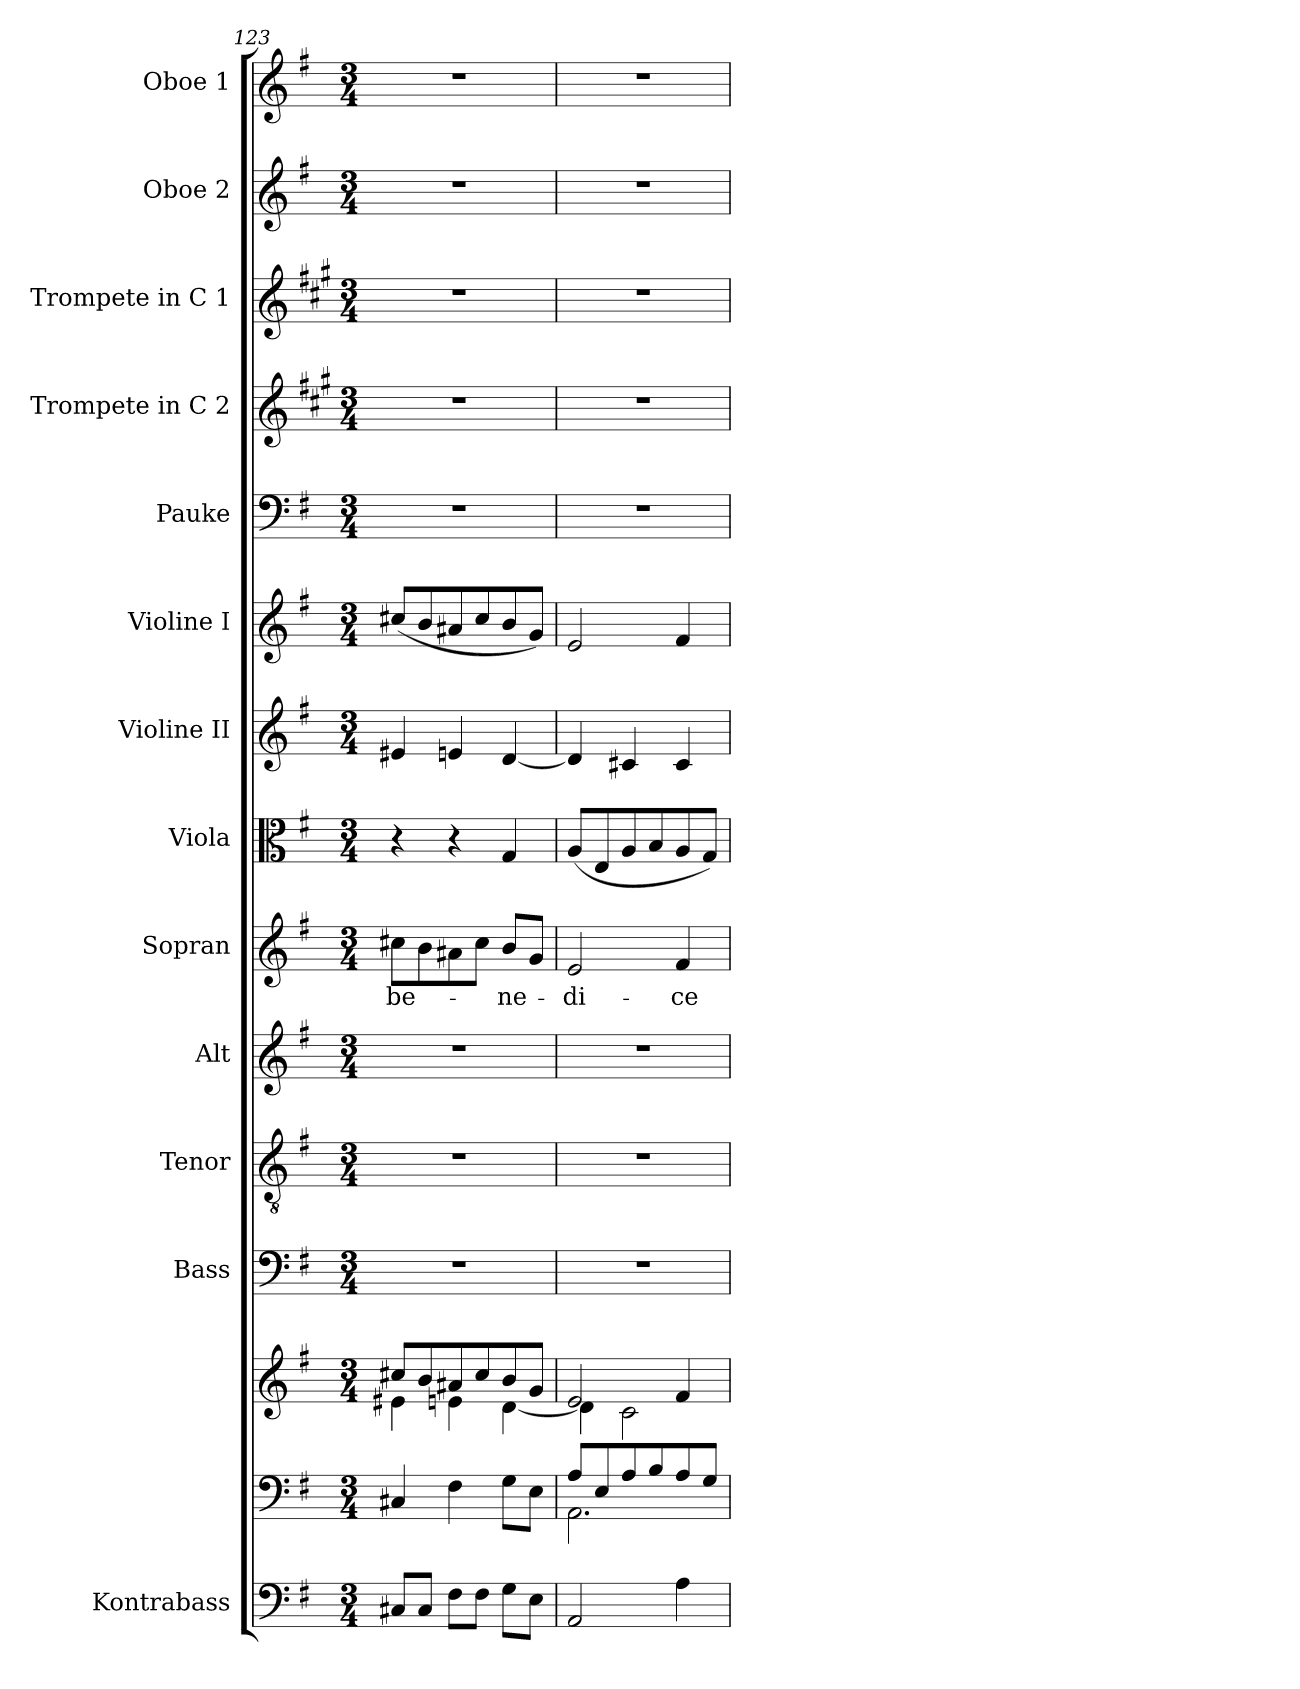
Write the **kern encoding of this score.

**kern	**kern	**kern	**kern	**kern	**kern	**kern	**text	**kern	**kern	**kern	**kern	**kern	**kern	**kern	**kern
*part14	*part13	*part13	*part12	*part11	*part10	*part9	*part9	*part8	*part7	*part6	*part5	*part4	*part3	*part2	*part1
*staff15	*staff14	*staff13	*staff12	*staff11	*staff10	*staff9	*staff9	*staff8	*staff7	*staff6	*staff5	*staff4	*staff3	*staff2	*staff1
*I"Kontrabass	*	*	*I"Bass	*I"Tenor	*I"Alt	*I"Sopran	*	*I"Viola	*I"Violine II	*I"Violine I	*I"Pauke	*I"Trompete in C 2	*I"Trompete in C 1	*I"Oboe 2	*I"Oboe 1
*I'Kb.	*	*	*I'B	*I'T	*I'A	*I'S	*	*I'Vla.	*I'Vl. II	*I'Vl. I	*I'Pk.	*	*	*I'Ob. 2	*I'Ob. 1
*clefF4	*clefF4	*clefG2	*clefF4	*clefGv2	*clefG2	*clefG2	*	*clefC3	*clefG2	*clefG2	*clefF4	*clefG2	*clefG2	*clefG2	*clefG2
*ITrd7c12	*	*	*	*	*	*	*	*	*	*	*	*ITrd1c2	*ITrd1c2	*	*
*k[f#]	*k[f#]	*k[f#]	*k[f#]	*k[f#]	*k[f#]	*k[f#]	*	*k[f#]	*k[f#]	*k[f#]	*k[f#]	*k[f#]	*k[f#]	*k[f#]	*k[f#]
*G:	*G:	*G:	*G:	*G:	*G:	*G:	*	*G:	*G:	*G:	*G:	*G:	*G:	*G:	*G:
*M3/4	*M3/4	*M3/4	*M3/4	*M3/4	*M3/4	*M3/4	*	*M3/4	*M3/4	*M3/4	*M3/4	*M3/4	*M3/4	*M3/4	*M3/4
=123	=123	=123	=123	=123	=123	=123	=123	=123	=123	=123	=123	=123	=123	=123	=123
*	*	*^	*	*	*	*	*	*	*	*	*	*	*	*	*
!	!	!	!	!	!	!	!	!LO:LY:b	!	!	!	!	!	!	!	!
8CC#X/L	4C#X/	8cc#X/L	4e#X\	2.r	2.r	2.r	8cc#X\L	be-	4r	4e#X/	(<8cc#X/L	2.r	2.r	2.r	2.r	2.r
8CC#/J	.	8b/	.	.	.	.	8b\	.	.	.	8b/	.	.	.	.	.
8FF#\L	4F#\	8a#X/	4en\	.	.	.	8a#X\	.	4r	4en/	8a#X/	.	.	.	.	.
8FF#\J	.	8cc#/	.	.	.	.	8cc#\J	.	.	.	8cc#/	.	.	.	.	.
!	!	!	!	!	!	!	!	!LO:LY:b	!	!	!	!	!	!	!	!
8GG\L	8G\L	8b/	[<4d\	.	.	.	8b/L	-ne-	4G/	[4d/	8b/	.	.	.	.	.
8EE\J	8E\J	8g/J	.	.	.	.	8g/J	.	.	.	8g/J)	.	.	.	.	.
=124	=124	=124	=124	=124	=124	=124	=124	=124	=124	=124	=124	=124	=124	=124	=124	=124
*	*^	*	*	*	*	*	*	*	*	*	*	*	*	*	*	*
!	!	!	!	!	!	!	!	!	!LO:LY:b	!	!	!	!	!	!	!	!
2AAA/	8A/L	2.AA\	2e/	4d\]	2.r	2.r	2.r	2e/	-di-	(<8A/L	4d/]	2e/	2.r	2.r	2.r	2.r	2.r
.	8E/	.	.	.	.	.	.	.	.	8E/	.	.	.	.	.	.	.
.	8A/	.	.	2c\	.	.	.	.	.	8A/	4c#X/	.	.	.	.	.	.
.	8B/	.	.	.	.	.	.	.	.	8B/	.	.	.	.	.	.	.
!	!	!	!	!	!	!	!	!	!LO:LY:b	!	!	!	!	!	!	!	!
4AA\	8A/	.	4f#/	.	.	.	.	4f#/	-ce-	8A/	4c#/	4f#/	.	.	.	.	.
.	8G/J	.	.	.	.	.	.	.	.	8G/J)	.	.	.	.	.	.	.
*	*v	*v	*	*	*	*	*	*	*	*	*	*	*	*	*	*	*
*	*	*v	*v	*	*	*	*	*	*	*	*	*	*	*	*	*
=	=	=	=	=	=	=	=	=	=	=	=	=	=	=	=
*-	*-	*-	*-	*-	*-	*-	*-	*-	*-	*-	*-	*-	*-	*-	*-
